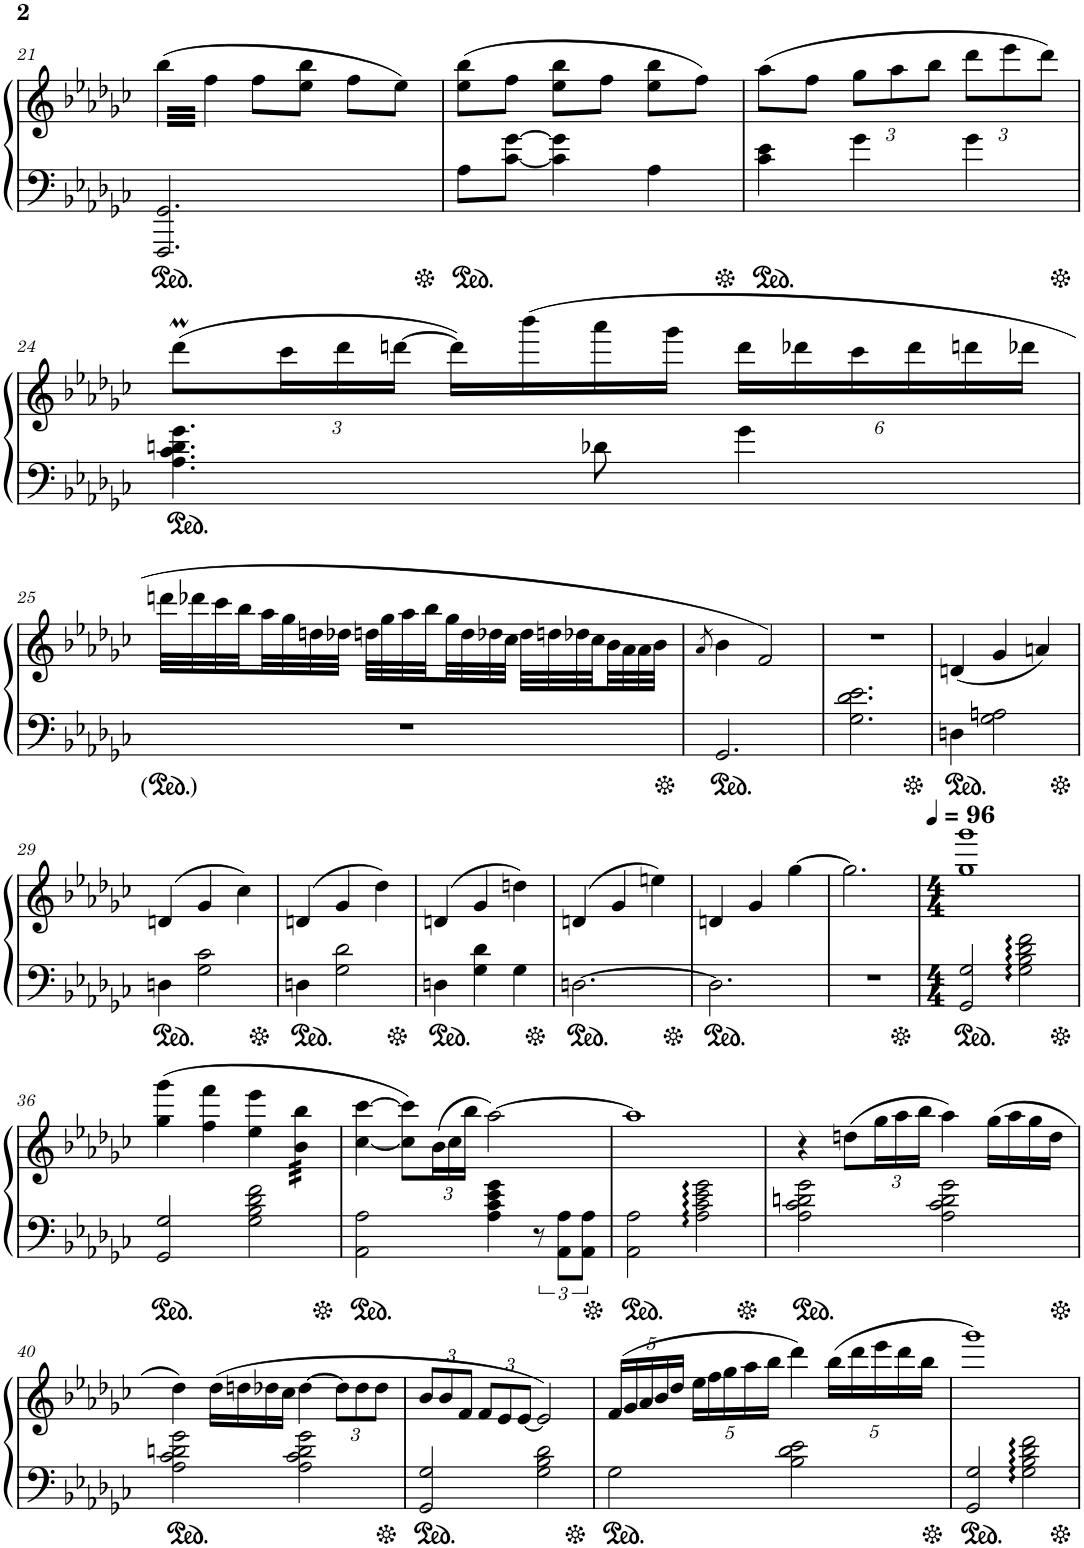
**kern	**kern
*part1	*part1
*staff2	*staff1
*I"Piano	*
*I'Pno.	*
!!LO:PB:g=z
*clefG2	*clefG2
*k[b-e-a-d-g-c-]	*k[b-e-a-d-g-c-]
*M3/4	*M3/4
=21	=21
*	*tremolo
2.FFF/ 2.GG-/	(64bb-\LLLL
.	64ff\
.	64bb-\
.	64ff\
.	64bb-\
.	64ff\
.	64bb-\
.	64ff\
.	64bb-\
.	64ff\
.	64bb-\
.	64ff\
.	64bb-\
.	64ff\
.	64bb-\
.	64ff\JJJJ
*	*Xtremolo
.	8ff\L
.	.
.	.
.	.
.	.
.	.
.	.
.	.
.	8ee-\ 8bb-\J
.	8ff\L
.	8ee-\J)
=22	=22
8A-\L	(8ee-\ 8bb-\L
[8c-\ [8g-\J	8ff\J
4c-\] 4g-\]	8ee-\ 8bb-\L
.	8ff\J
4A-\	8ee-\ 8bb-\L
.	8ff\J)
=23	=23
4c-\ 4e-\	(8aa-\L
.	8ff\J
*	*Xbrackettup
4g-\	12gg-\L
.	12aa-\
.	12bb-\J
4g-\	12ddd-\L
.	12eee-\
.	12ddd-\J)
!!LO:LB:g=z
=24	=24
4.A-\ 4.c-\ 4.dn\ 4.g-\	(8ddd-M\L
.	24ccc-\L
.	24ddd-\
.	[24dddn\JJ
.	16ddd\LL])
.	(16bbb-\
8d-X\	16aaa-\
.	16ggg-\JJ
4g-\	24ddd\LL
.	24ddd-X\
.	24ccc-\
.	24ddd-\
.	24dddn\
.	24ddd-X\JJ
!!LO:LB:g=z
=25	=25
2.r	32dddn\LLL
.	32ddd-X\
.	32ccc-\
.	32bb-\
.	32aa-\
.	32gg-\
.	32ddn\
.	32dd-X\JJJ
.	32ddn\LLL
.	32gg-\
.	32aa-\
.	32bb-\
.	32gg-\
.	32dd\
.	32dd-X\
.	32cc-\JJJ
.	32dd-\LLL
.	32ddn\
.	32dd-X\
.	32cc-\
.	32b-\
.	32a-\
.	32a-\
.	32b-\JJJ
=26	=26
.	8qa-/
2.GG-/	4b-\
.	2f/)
=27	=27
2.G-\ 2.d-\ 2.e-\	2.r
=28	=28
4Dn\	(4dn/
2G-\ 2An\	4g-/
.	4an/)
!!LO:LB:g=z
=29	=29
4Dn\	(4dn/
2G-\ 2c-\	4g-/
.	4cc-\)
=30	=30
4Dn\	(4dn/
2G-\ 2d-\	4g-/
.	4dd-\)
=31	=31
4Dn\	(4dn/
4G-\ 4d-\	4g-/
4G-\	4ddn\)
=32	=32
[2.Dn\	(4dn/
.	4g-/
.	4een\)
=33	=33
2.D\]	4dn/
.	4g-/
.	[4gg-\
=34	=34
2.r	2.gg-\]
=35	=35
*M4/4	*M4/4
*	*MM96
2GG-/ 2G-/	1gg- 1ggg-
2G-\ 2B-\ 2d-\ 2f\	.
!!LO:LB:g=z
=36	=36
2GG-/ 2G-/	(4gg-\ 4ggg-\
.	4ff\ 4fff\
2G-\ 2B-\ 2d-\ 2f\	4ee-\ 4eee-\
*	*tremolo
.	32b-\ 32bb-\LLL
.	32b-\ 32bb-\
.	32b-\ 32bb-\
.	32b-\ 32bb-\
.	32b-\ 32bb-\
.	32b-\ 32bb-\
.	32b-\ 32bb-\
.	32b-\ 32bb-\JJJ
*	*Xtremolo
=37	=37
2AA-\ 2A-\	[4cc-\ [4ccc-\
.	8cc-\] 8ccc-\]L)
.	(24b-\L
.	24cc-\
.	24bb-\JJ
4A-\ 4c-\ 4e-\ 4g-\	[2aa-\)
12r	.
12AA-\ 12A-\L	.
12AA-\ 12A-\J	.
=38	=38
2AA-\ 2A-\	1aa-]
2A-\ 2c-\ 2e-\ 2g-\	.
=39	=39
2A-\ 2c-\ 2dn\ 2g-\	4r
.	(8ddn\L
.	24gg-\L
.	24aa-\
.	24bb-\JJ
2A-\ 2c-\ 2d\ 2g-\	4aa-\)
.	(16gg-\LL
.	16aa-\
.	16gg-\
.	16dd\JJ
!!LO:LB:g=z
=40	=40
2A-\ 2c-\ 2dn\ 2g-\	4dd-\)
.	(16dd-\LL
.	16ddn\
.	16dd-X\
.	16cc-\JJ
2A-\ 2c-\ 2d\ 2g-\	[4dd-\
.	12dd-\L]
.	12dd-\
.	12dd-\J
=41	=41
2GG-/ 2G-/	12b-/L
.	12b-/
.	12f/J
.	12f/L
.	12e-/
.	[12e-/J
2G-\ 2B-\ 2d-\	2e-/])
=42	=42
2G-\	(20f/LL
.	20g-/
.	20a-/
.	20b-/
.	20dd-/JJ
.	20ee-\LL
.	20ff\
.	20gg-\
.	20aa-\
.	20bb-\JJ
2B-\ 2d-\ 2e-\	4ddd-\)
.	(20bb-\LL
.	20ddd-\
.	20eee-\
.	20ddd-\
.	20bb-\JJ
=43	=43
2GG-/ 2G-/	1ggg-)
2G-\ 2B-\ 2d-\ 2f\	.
=	=
*-	*-
